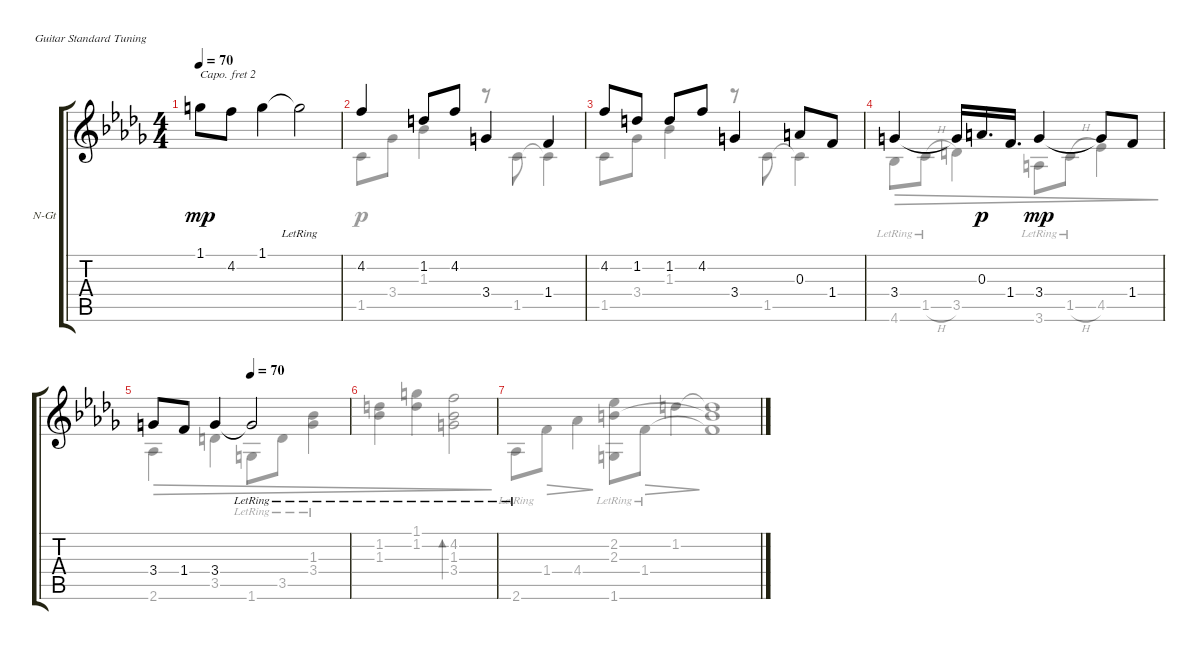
\defaultSystemsLayout 4
\bracketExtendMode groupsimilarinstruments
\firstSystemTrackNameOrientation horizontal
\otherSystemsTrackNameOrientation horizontal
\track ("Nylon Guitar" "N-Gt") {instrument acousticguitarnylon}
\staff {score tabs}
\capo 2
\tuning (E4 B3 G3 D3 A2 E2)
\voice
\ts (4 4)
\tempo 70
\clef g2
\scale
0.233333
\ks bbminor
1.1.8{dy mp} 4.2.8 1.1.4 1.1{lr t}.2 |
\scale
0.27307 4.2.4 1.2.8 4.2.8 3.4.4 1.4.4 |
\scale
0.228311 4.2.8 1.2.8 1.2.8 4.2.8 3.4.4 0.3.8 1.4.8 |
\scale
0.278586 3.4.4 3.4{t}.16 0.3.16{d dy p} 1.4.16{d} 3.4.4{dy mp} 3.4{t}.8 1.4.8 |
\tempo (70 0.5)
\tempo (46 0.99375 hide)
\scale
0.218772 3.4.8 1.4.8 3.4.4 3.4{lr t}.2 |
\scale
0.630952 |
\scale
0.369048
\voice
\clef g2
\ottava regular
\simile none
\scale
0.233333
\ks bbminor
2.6{lr}.8{dy p} 1.4.8{dec} 4.4.4{dec} (1.6{lr} 2.2{lr} 2.3{lr}).8 1.4{lr}.8{dec} 1.2.4{dec} |
\scale
0.27307 1.5.8 3.4.8 1.3.4 r.8 1.5.8 1.5{t}.4 |
\scale
0.228311 1.5.8 3.4.8 1.3.4 r.8 1.5.8 1.5{t}.4 |
\scale
0.278586 4.6{lr}.8{dec} 1.5{h lr}.8{dec} 3.5.4{dec} 3.6{lr}.8{dec} 1.5{h lr}.8{dec} 4.5.4{dec} |
\scale
0.218772 2.6.4{dec} 3.5.4{dec} 1.6{lr}.8{dec} 3.5{lr}.8{dec} (3.4{lr} 1.3{lr}).4{dec} |
\scale
0.630952 (1.3 1.2).4{dec} (1.1 1.2).4{dec} (4.2 1.3 3.4).2{bd 116 dec} |
\scale
0.369048 (4.2{t} 1.3{t} 3.4{t}).1{fermata (medium 0.5)}
